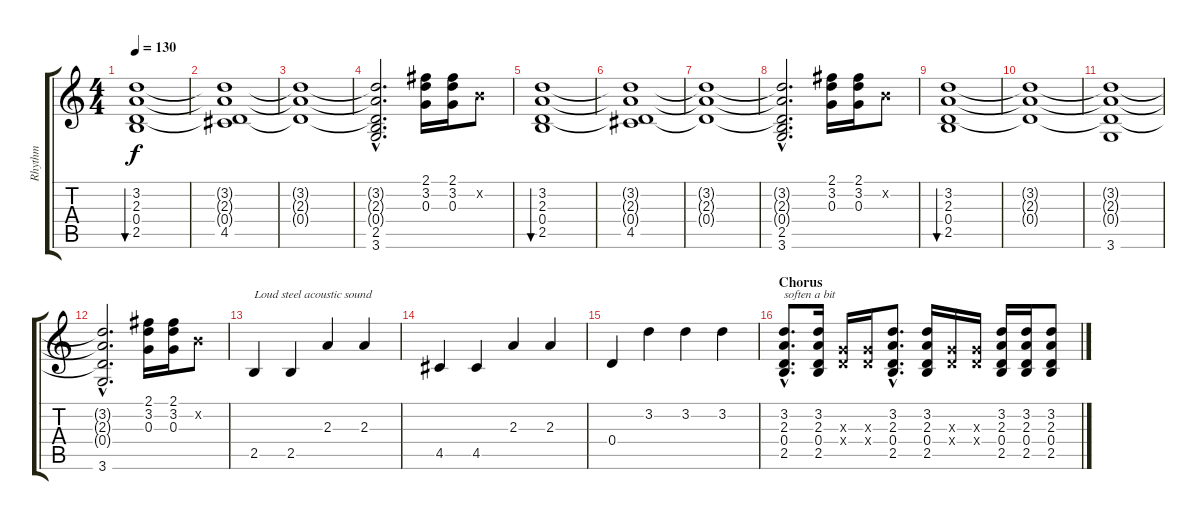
\track ("Rhythm" "Rhythm") {instrument acousticguitarsteel}
\staff {score tabs}
\tuning (E4 B3 G3 D3 A2 E2) {hide}
\ts (4 4)
\tempo 130
\clef g2
\ks c
(3.2 2.3 0.4 2.5).1{bu 240 dy f volume 8 instrument overdrivenguitar} |
(3.2{t} 2.3{t} 0.4{t} 4.5).1 |
(3.2{t} 2.3{t} 0.4{t}).1 |
(3.2{hac t} 2.3{hac t} 0.4{hac t} 2.5{hac} 3.6{hac}).2{d} (2.1 3.2 0.3).16 (2.1 3.2 0.3).16 0.2{x}.8 |
(3.2 2.3 0.4 2.5).1{bu 240 volume 8 instrument overdrivenguitar} |
(3.2{t} 2.3{t} 0.4{t} 4.5).1 |
(3.2{t} 2.3{t} 0.4{t}).1 |
(3.2{hac t} 2.3{hac t} 0.4{hac t} 2.5{hac} 3.6{hac}).2{d} (2.1 3.2 0.3).16 (2.1 3.2 0.3).16 0.2{x}.8 |
(3.2 2.3 0.4 2.5).1{bu 240 volume 8 instrument overdrivenguitar} |
(3.2{t} 2.3{t} 0.4{t}).1 |
(3.2{t} 2.3{t} 0.4{t} 3.6).1 |
(3.2{hac t} 2.3{hac t} 0.4{hac t} 3.6{hac}).2{d} (2.1 3.2 0.3).16 (2.1 3.2 0.3).16 0.2{x}.8 |
2.5.4{txt "Loud steel acoustic sound" volume 12 instrument acousticguitarsteel} 2.5.4 2.3.4 2.3.4 |
4.5.4 4.5.4 2.3.4 2.3.4 |
0.4.4 3.2.4 3.2.4 3.2.4 |
\section ("" "Chorus")
(3.2{hac} 2.3{hac} 0.4{hac} 2.5{hac}).8{d txt "soften a bit" volume 10} (3.2 2.3 0.4 2.5).16 (0.3{x} 0.4{x}).16 (0.3{x} 0.4{x}).16 (3.2{hac} 2.3{hac} 0.4{hac} 2.5{hac}).8{d} (3.2 2.3 0.4 2.5).16 (0.3{x} 0.4{x}).16 (0.3{x} 0.4{x}).16 (3.2 2.3 0.4 2.5).16 (3.2 2.3 0.4 2.5).16 (3.2 2.3 0.4 2.5).8
